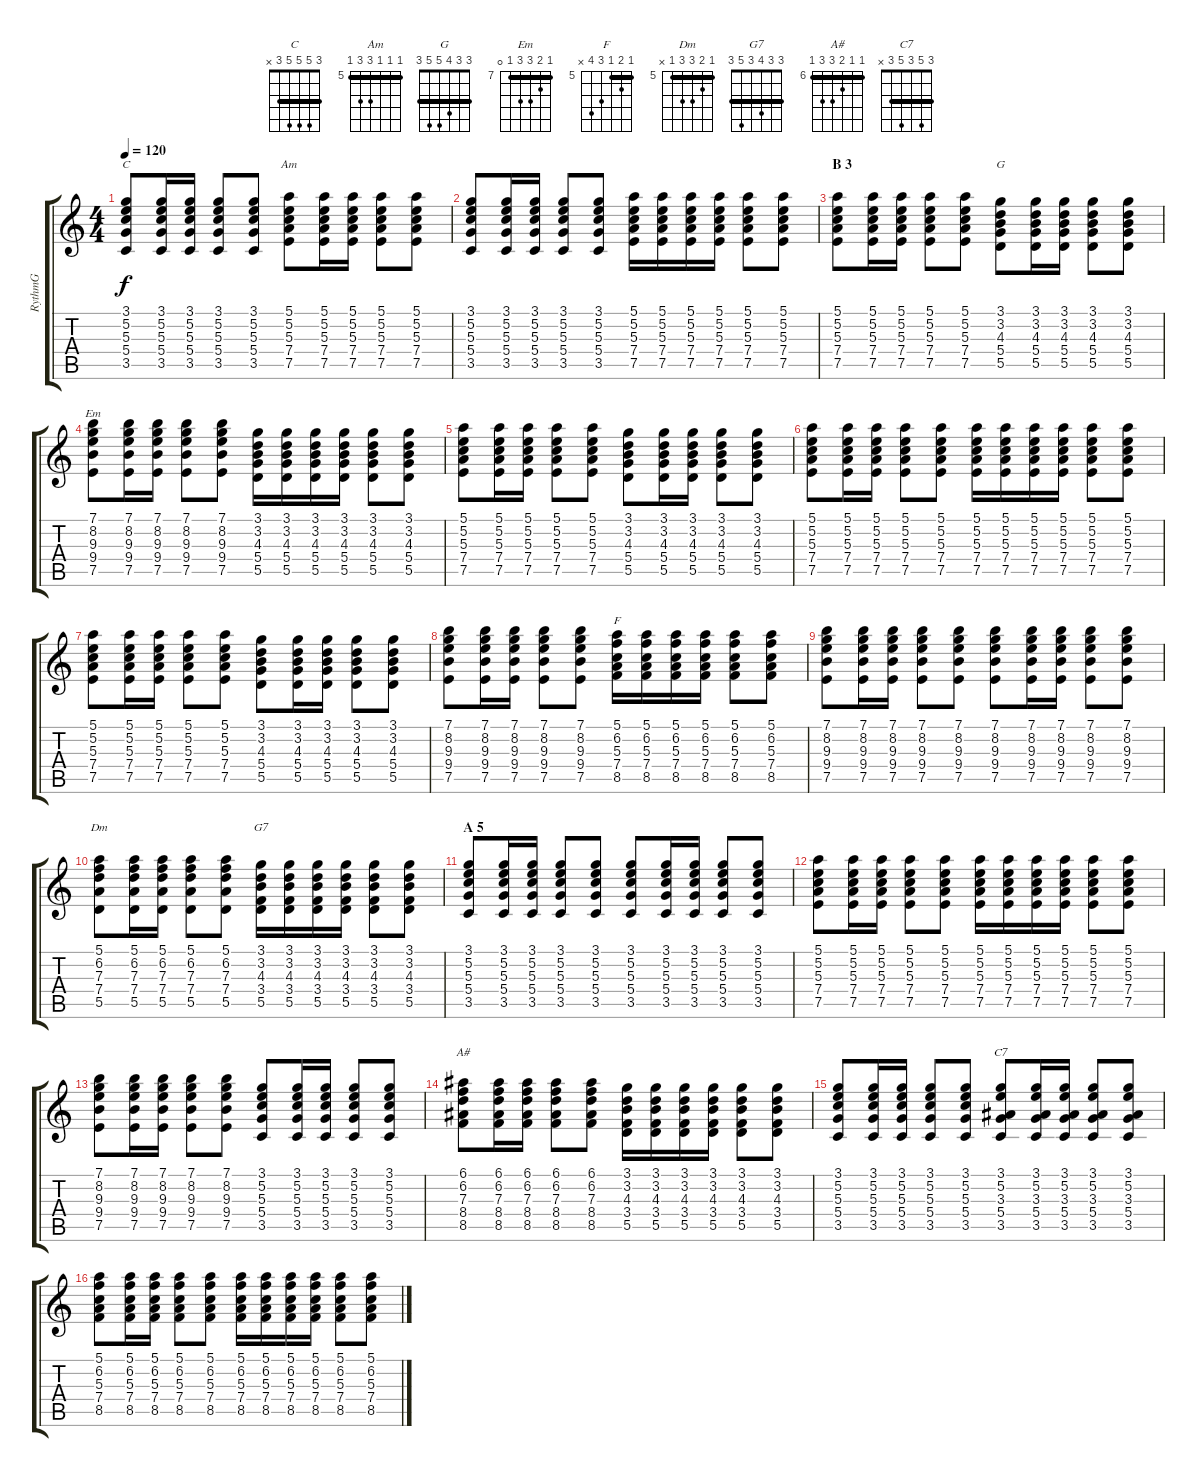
\track ("RythmG" "RythmG") {instrument acousticguitarnylon}
\staff {score tabs}
\tuning (E4 B3 G3 D3 A2 E2) {hide}
\chord ("C" 3 5 5 5 3 x) {barre 3}
\chord ("Am" 5 5 5 7 7 5) {firstfret 5 barre 5}
\chord ("G" 3 3 4 5 5 3) {barre 3}
\chord ("Em" 7 8 9 9 7 0) {firstfret 7 barre 7}
\chord ("F" 5 6 5 7 8 x) {firstfret 5 barre 5}
\chord ("Dm" 5 6 7 7 5 x) {firstfret 5 barre 5}
\chord ("G7" 3 3 4 3 5 3) {barre 3}
\chord ("A#" 6 6 7 8 8 6) {firstfret 6 barre 6}
\chord ("C7" 3 5 3 5 3 x) {barre 3}
\ts (4 4)
\tempo 120
\clef g2
\ks c
(3.1 5.2 5.3 5.4 3.5).8{ch "C" dy f} (3.1 5.2 5.3 5.4 3.5).16 (3.1 5.2 5.3 5.4 3.5).16 (3.1 5.2 5.3 5.4 3.5).8 (3.1 5.2 5.3 5.4 3.5).8 (5.1 5.2 5.3 7.4 7.5).8{ch "Am"} (5.1 5.2 5.3 7.4 7.5).16 (5.1 5.2 5.3 7.4 7.5).16 (5.1 5.2 5.3 7.4 7.5).8 (5.1 5.2 5.3 7.4 7.5).8 |
(3.1 5.2 5.3 5.4 3.5).8 (3.1 5.2 5.3 5.4 3.5).16 (3.1 5.2 5.3 5.4 3.5).16 (3.1 5.2 5.3 5.4 3.5).8 (3.1 5.2 5.3 5.4 3.5).8 (5.1 5.2 5.3 7.4 7.5).16 (5.1 5.2 5.3 7.4 7.5).16 (5.1 5.2 5.3 7.4 7.5).16 (5.1 5.2 5.3 7.4 7.5).16 (5.1 5.2 5.3 7.4 7.5).8 (5.1 5.2 5.3 7.4 7.5).8 |
\section ("" "B 3")
(5.1 5.2 5.3 7.4 7.5).8 (5.1 5.2 5.3 7.4 7.5).16 (5.1 5.2 5.3 7.4 7.5).16 (5.1 5.2 5.3 7.4 7.5).8 (5.1 5.2 5.3 7.4 7.5).8 (3.1 3.2 4.3 5.4 5.5).8{ch "G"} (3.1 3.2 4.3 5.4 5.5).16 (3.1 3.2 4.3 5.4 5.5).16 (3.1 3.2 4.3 5.4 5.5).8 (3.1 3.2 4.3 5.4 5.5).8 |
(7.1 8.2 9.3 9.4 7.5).8{ch "Em"} (7.1 8.2 9.3 9.4 7.5).16 (7.1 8.2 9.3 9.4 7.5).16 (7.1 8.2 9.3 9.4 7.5).8 (7.1 8.2 9.3 9.4 7.5).8 (3.1 3.2 4.3 5.4 5.5).16 (3.1 3.2 4.3 5.4 5.5).16 (3.1 3.2 4.3 5.4 5.5).16 (3.1 3.2 4.3 5.4 5.5).16 (3.1 3.2 4.3 5.4 5.5).8 (3.1 3.2 4.3 5.4 5.5).8 |
(5.1 5.2 5.3 7.4 7.5).8 (5.1 5.2 5.3 7.4 7.5).16 (5.1 5.2 5.3 7.4 7.5).16 (5.1 5.2 5.3 7.4 7.5).8 (5.1 5.2 5.3 7.4 7.5).8 (3.1 3.2 4.3 5.4 5.5).8 (3.1 3.2 4.3 5.4 5.5).16 (3.1 3.2 4.3 5.4 5.5).16 (3.1 3.2 4.3 5.4 5.5).8 (3.1 3.2 4.3 5.4 5.5).8 |
(5.1 5.2 5.3 7.4 7.5).8 (5.1 5.2 5.3 7.4 7.5).16 (5.1 5.2 5.3 7.4 7.5).16 (5.1 5.2 5.3 7.4 7.5).8 (5.1 5.2 5.3 7.4 7.5).8 (5.1 5.2 5.3 7.4 7.5).16 (5.1 5.2 5.3 7.4 7.5).16 (5.1 5.2 5.3 7.4 7.5).16 (5.1 5.2 5.3 7.4 7.5).16 (5.1 5.2 5.3 7.4 7.5).8 (5.1 5.2 5.3 7.4 7.5).8 |
(5.1 5.2 5.3 7.4 7.5).8 (5.1 5.2 5.3 7.4 7.5).16 (5.1 5.2 5.3 7.4 7.5).16 (5.1 5.2 5.3 7.4 7.5).8 (5.1 5.2 5.3 7.4 7.5).8 (3.1 3.2 4.3 5.4 5.5).8 (3.1 3.2 4.3 5.4 5.5).16 (3.1 3.2 4.3 5.4 5.5).16 (3.1 3.2 4.3 5.4 5.5).8 (3.1 3.2 4.3 5.4 5.5).8 |
(7.1 8.2 9.3 9.4 7.5).8 (7.1 8.2 9.3 9.4 7.5).16 (7.1 8.2 9.3 9.4 7.5).16 (7.1 8.2 9.3 9.4 7.5).8 (7.1 8.2 9.3 9.4 7.5).8 (5.1 6.2 5.3 7.4 8.5).16{ch "F"} (5.1 6.2 5.3 7.4 8.5).16 (5.1 6.2 5.3 7.4 8.5).16 (5.1 6.2 5.3 7.4 8.5).16 (5.1 6.2 5.3 7.4 8.5).8 (5.1 6.2 5.3 7.4 8.5).8 |
(7.1 8.2 9.3 9.4 7.5).8 (7.1 8.2 9.3 9.4 7.5).16 (7.1 8.2 9.3 9.4 7.5).16 (7.1 8.2 9.3 9.4 7.5).8 (7.1 8.2 9.3 9.4 7.5).8 (7.1 8.2 9.3 9.4 7.5).8 (7.1 8.2 9.3 9.4 7.5).16 (7.1 8.2 9.3 9.4 7.5).16 (7.1 8.2 9.3 9.4 7.5).8 (7.1 8.2 9.3 9.4 7.5).8 |
(5.1 6.2 7.3 7.4 5.5).8{ch "Dm"} (5.1 6.2 7.3 7.4 5.5).16 (5.1 6.2 7.3 7.4 5.5).16 (5.1 6.2 7.3 7.4 5.5).8 (5.1 6.2 7.3 7.4 5.5).8 (3.1 3.2 4.3 3.4 5.5).16{ch "G7"} (3.1 3.2 4.3 3.4 5.5).16 (3.1 3.2 4.3 3.4 5.5).16 (3.1 3.2 4.3 3.4 5.5).16 (3.1 3.2 4.3 3.4 5.5).8 (3.1 3.2 4.3 3.4 5.5).8 |
\section ("" "A 5")
(3.1 5.2 5.3 5.4 3.5).8 (3.1 5.2 5.3 5.4 3.5).16 (3.1 5.2 5.3 5.4 3.5).16 (3.1 5.2 5.3 5.4 3.5).8 (3.1 5.2 5.3 5.4 3.5).8 (3.1 5.2 5.3 5.4 3.5).8 (3.1 5.2 5.3 5.4 3.5).16 (3.1 5.2 5.3 5.4 3.5).16 (3.1 5.2 5.3 5.4 3.5).8 (3.1 5.2 5.3 5.4 3.5).8 |
(5.1 5.2 5.3 7.4 7.5).8 (5.1 5.2 5.3 7.4 7.5).16 (5.1 5.2 5.3 7.4 7.5).16 (5.1 5.2 5.3 7.4 7.5).8 (5.1 5.2 5.3 7.4 7.5).8 (5.1 5.2 5.3 7.4 7.5).16 (5.1 5.2 5.3 7.4 7.5).16 (5.1 5.2 5.3 7.4 7.5).16 (5.1 5.2 5.3 7.4 7.5).16 (5.1 5.2 5.3 7.4 7.5).8 (5.1 5.2 5.3 7.4 7.5).8 |
(7.1 8.2 9.3 9.4 7.5).8 (7.1 8.2 9.3 9.4 7.5).16 (7.1 8.2 9.3 9.4 7.5).16 (7.1 8.2 9.3 9.4 7.5).8 (7.1 8.2 9.3 9.4 7.5).8 (3.1 5.2 5.3 5.4 3.5).8 (3.1 5.2 5.3 5.4 3.5).16 (3.1 5.2 5.3 5.4 3.5).16 (3.1 5.2 5.3 5.4 3.5).8 (3.1 5.2 5.3 5.4 3.5).8 |
(6.1 6.2 7.3 8.4 8.5).8{ch "A#"} (6.1 6.2 7.3 8.4 8.5).16 (6.1 6.2 7.3 8.4 8.5).16 (6.1 6.2 7.3 8.4 8.5).8 (6.1 6.2 7.3 8.4 8.5).8 (3.1 3.2 4.3 3.4 5.5).16 (3.1 3.2 4.3 3.4 5.5).16 (3.1 3.2 4.3 3.4 5.5).16 (3.1 3.2 4.3 3.4 5.5).16 (3.1 3.2 4.3 3.4 5.5).8 (3.1 3.2 4.3 3.4 5.5).8 |
(3.1 5.2 5.3 5.4 3.5).8 (3.1 5.2 5.3 5.4 3.5).16 (3.1 5.2 5.3 5.4 3.5).16 (3.1 5.2 5.3 5.4 3.5).8 (3.1 5.2 5.3 5.4 3.5).8 (3.1 5.2 3.3 5.4 3.5).8{ch "C7"} (3.1 5.2 3.3 5.4 3.5).16 (3.1 5.2 3.3 5.4 3.5).16 (3.1 5.2 3.3 5.4 3.5).8 (3.1 5.2 3.3 5.4 3.5).8 |
(5.1 6.2 5.3 7.4 8.5).8 (5.1 6.2 5.3 7.4 8.5).16 (5.1 6.2 5.3 7.4 8.5).16 (5.1 6.2 5.3 7.4 8.5).8 (5.1 6.2 5.3 7.4 8.5).8 (5.1 6.2 5.3 7.4 8.5).16 (5.1 6.2 5.3 7.4 8.5).16 (5.1 6.2 5.3 7.4 8.5).16 (5.1 6.2 5.3 7.4 8.5).16 (5.1 6.2 5.3 7.4 8.5).8 (5.1 6.2 5.3 7.4 8.5).8
